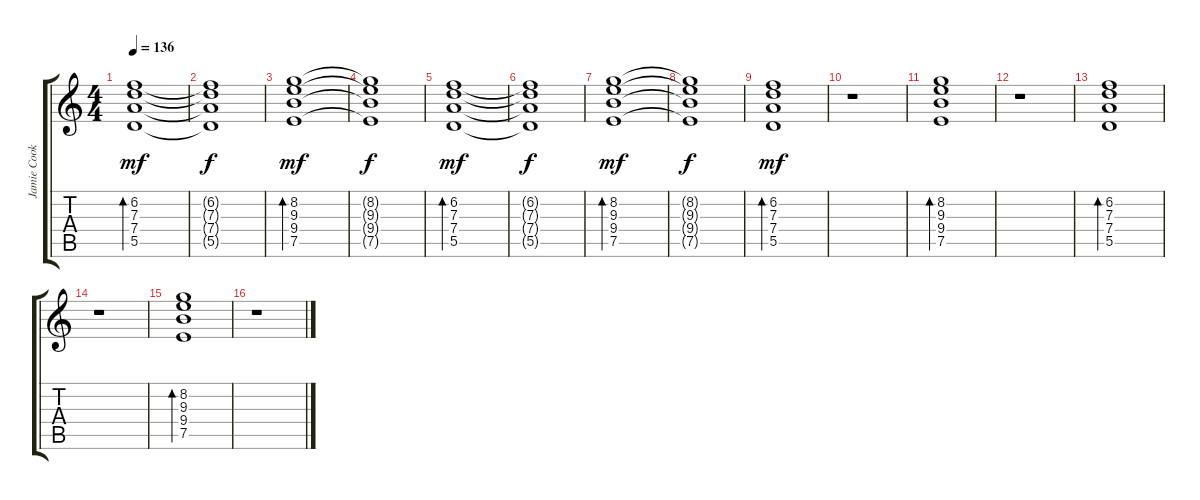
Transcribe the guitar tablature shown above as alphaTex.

\track ("Jamie Cook" "Jamie Cook") {instrument overdrivenguitar}
\staff {score tabs}
\tuning (E4 B3 G3 D3 A2 E2) {hide}
\ts (4 4)
\tempo 136
\clef g2
\ks c
(6.2 7.3 7.4 5.5).1{bd 480 dy mf} |
(6.2{t} 7.3{t} 7.4{t} 5.5{t}).1{dy f} |
(8.2 9.3 9.4 7.5).1{bd 480 dy mf} |
(8.2{t} 9.3{t} 9.4{t} 7.5{t}).1{dy f} |
(6.2 7.3 7.4 5.5).1{bd 480 dy mf} |
(6.2{t} 7.3{t} 7.4{t} 5.5{t}).1{dy f} |
(8.2 9.3 9.4 7.5).1{bd 480 dy mf} |
(8.2{t} 9.3{t} 9.4{t} 7.5{t}).1{dy f} |
(6.2 7.3 7.4 5.5).1{bd 480 dy mf} |
r.1 |
(8.2 9.3 9.4 7.5).1{bd 480} |
r.1 |
(6.2 7.3 7.4 5.5).1{bd 480} |
r.1 |
(8.2 9.3 9.4 7.5).1{bd 480} |
r.1
